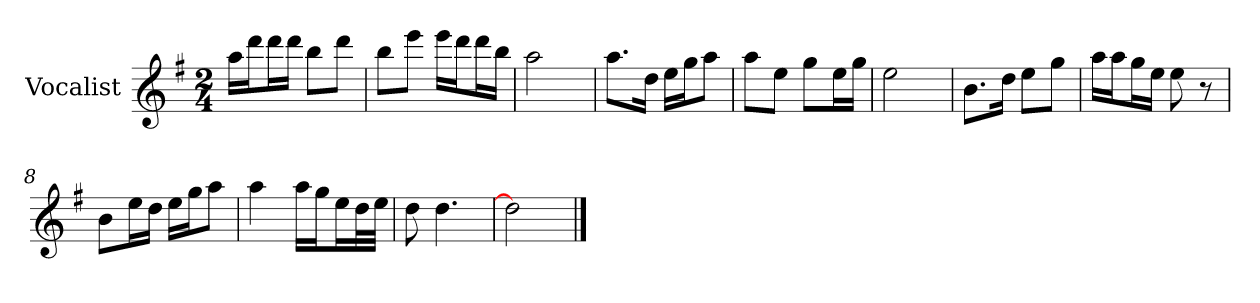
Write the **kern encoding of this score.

**kern
*part1
*staff1
*I"Vocalist
*k[f#]
*G:
*M2/4
=
16aaLL
16dddJ
16dddL
16dddJJ
8bbL
8dddJ
=1
8bbL
8eeeJ
16eeeLL
16dddJ
16dddL
16bbJJ
=2
2aa
=3
8.aaL
16ddJk
16eeLL
16ggJ
8aaJ
=4
8aaL
8eeJ
8ggL
16eeL
16ggJJ
=5
2ee
=6
8.bL
16ddJk
8eeL
8ggJ
=7
16aaLL
16aaJ
16ggL
16eeJJ
8ee
8r
=8
8bL
16eeL
16ddJJ
16eeLL
16ggJ
8aaJ
=9
4aa
16aaLL
16ggJ
16eeL
32ddL
32eeJJJ
=10
8dd
4.dd
=11
2dd]
==
*-
